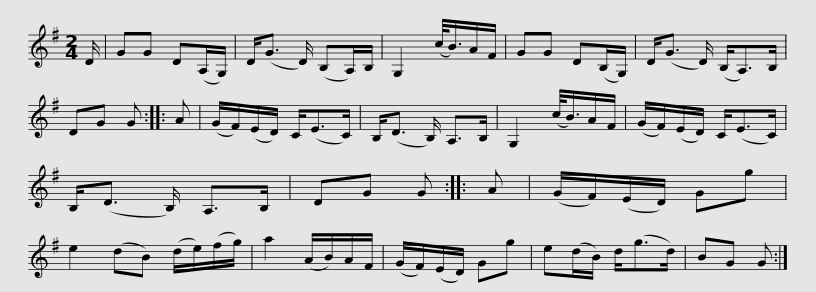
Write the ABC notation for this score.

X:1
L:1/8
M:2/4
I:linebreak $
K:G
V:1 treble
V:1
 D/ | GG D(A,/G,/) | D<(G D/) (B,A,/)B,/ | G,2 (c/<B/)A/F/ | GG D(B,/G,/) | %5
 D<(G D/) (B,<A,)B,/ | DG G :: A |$ (G/F/)(E/D/) C<(EC/) | B,<(D B,/) A,>B, | %10
 G,2 (c/<B/)A/F/ | (G/F/)(E/D/) C<(EC/) | B,<(D B,/) A,>B, | DG G :: A | %15
 (G/F/)(E/D/) Gg |$ e2 (dB) (d/e/)(f/g/) | a2 (A/B/)A/F/ | (G/F/)(E/D/) Gg | e(d/B/) d<(gd/) | %20
 BG G :| %21
